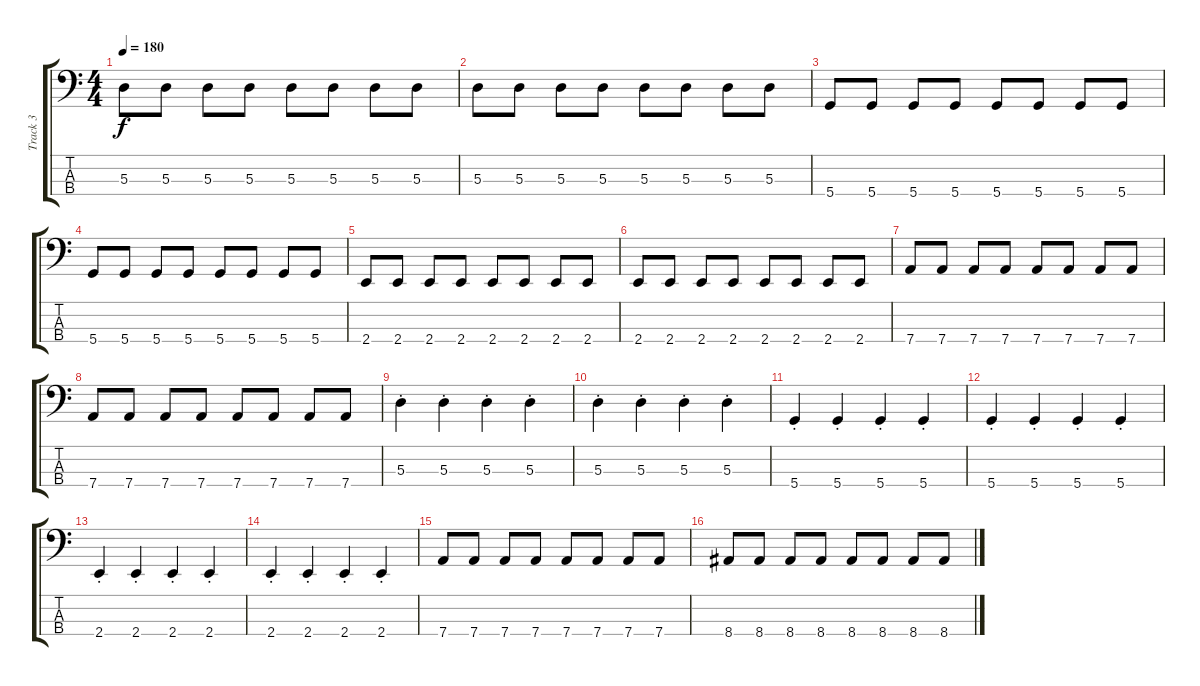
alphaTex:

\track ("Track 3" "Track 3") {instrument electricbassfinger}
\staff {score tabs}
\tuning (G2 D2 A1 D1) {hide}
\ts (4 4)
\tempo 180
\clef f4
\ks c
5.3.8{dy f} 5.3.8 5.3.8 5.3.8 5.3.8 5.3.8 5.3.8 5.3.8 |
5.3.8 5.3.8 5.3.8 5.3.8 5.3.8 5.3.8 5.3.8 5.3.8 |
5.4.8 5.4.8 5.4.8 5.4.8 5.4.8 5.4.8 5.4.8 5.4.8 |
5.4.8 5.4.8 5.4.8 5.4.8 5.4.8 5.4.8 5.4.8 5.4.8 |
2.4.8 2.4.8 2.4.8 2.4.8 2.4.8 2.4.8 2.4.8 2.4.8 |
2.4.8 2.4.8 2.4.8 2.4.8 2.4.8 2.4.8 2.4.8 2.4.8 |
7.4.8 7.4.8 7.4.8 7.4.8 7.4.8 7.4.8 7.4.8 7.4.8 |
7.4.8 7.4.8 7.4.8 7.4.8 7.4.8 7.4.8 7.4.8 7.4.8 |
5.3{st}.4 5.3{st}.4 5.3{st}.4 5.3{st}.4 |
5.3{st}.4 5.3{st}.4 5.3{st}.4 5.3{st}.4 |
5.4{st}.4 5.4{st}.4 5.4{st}.4 5.4{st}.4 |
5.4{st}.4 5.4{st}.4 5.4{st}.4 5.4{st}.4 |
2.4{st}.4 2.4{st}.4 2.4{st}.4 2.4{st}.4 |
2.4{st}.4 2.4{st}.4 2.4{st}.4 2.4{st}.4 |
7.4.8 7.4.8 7.4.8 7.4.8 7.4.8 7.4.8 7.4.8 7.4.8 |
8.4.8 8.4.8 8.4.8 8.4.8 8.4.8 8.4.8 8.4.8 8.4.8
